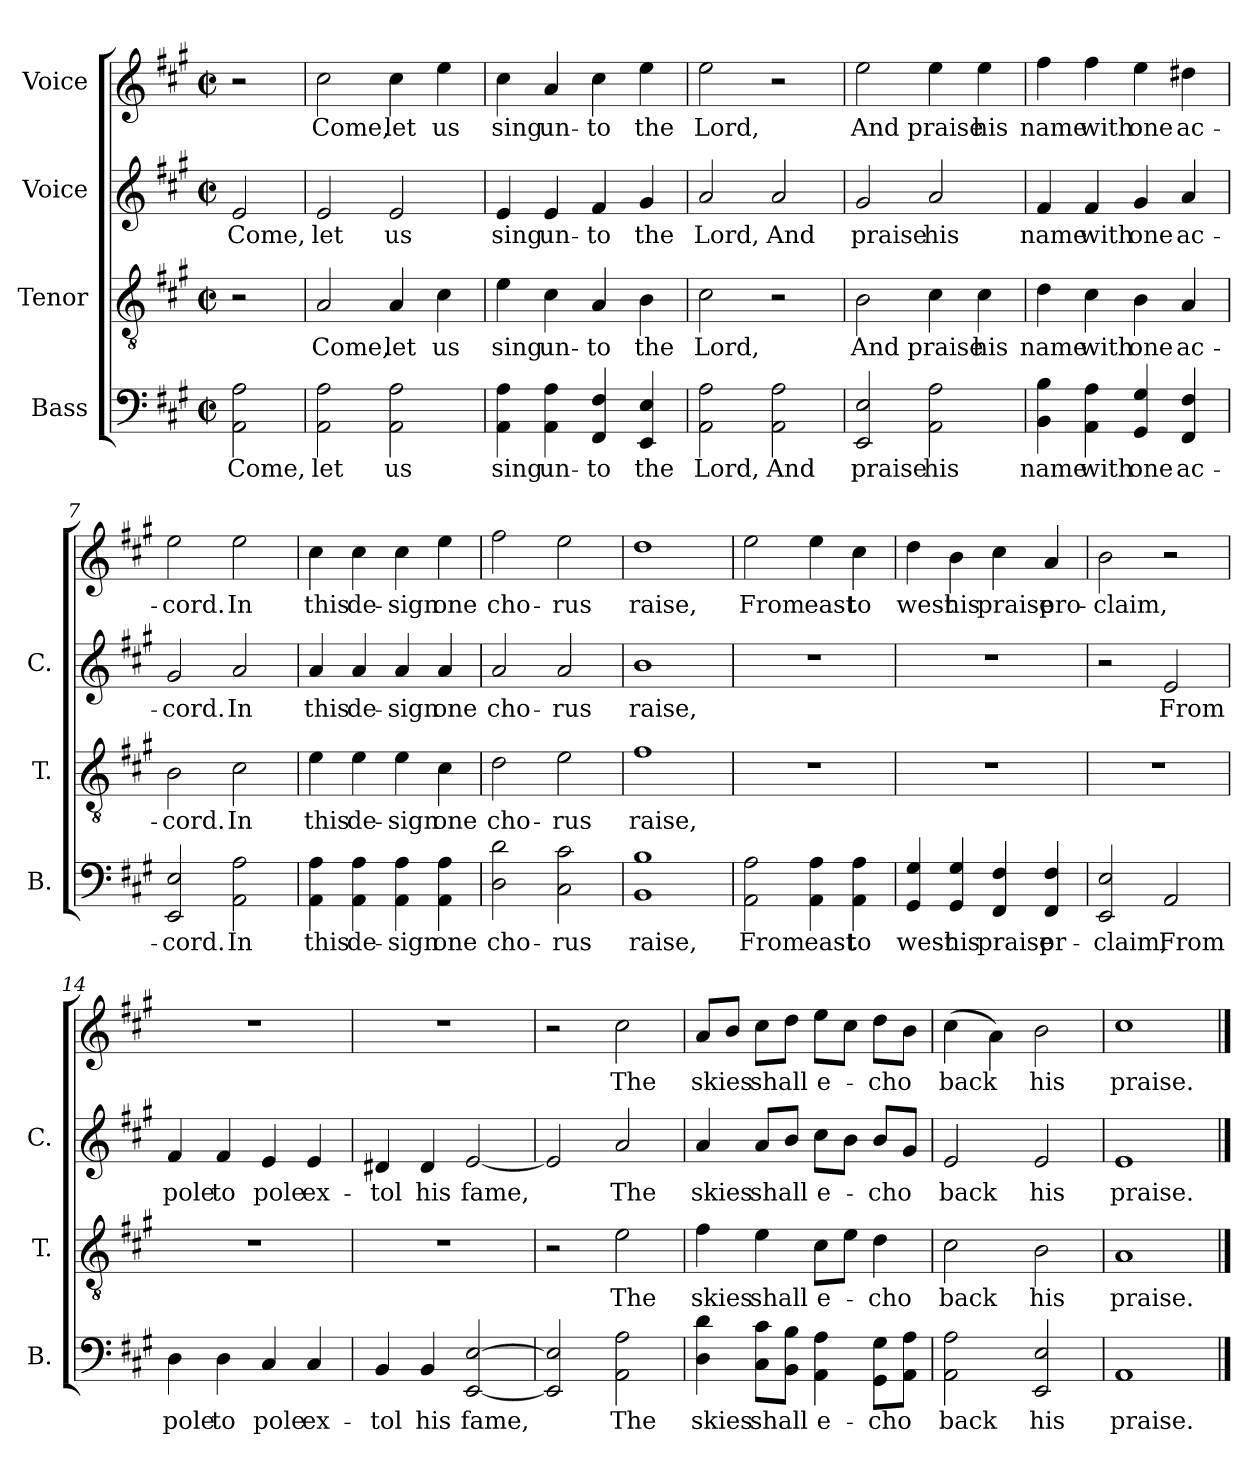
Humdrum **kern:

**kern	**text	**kern	**text	**kern	**text	**kern	**text
*part4	*part4	*part3	*part3	*part2	*part2	*part1	*part1
*staff4	*staff4	*staff3	*staff3	*staff2	*staff2	*staff1	*staff1
*I"Bass	*	*I"Tenor	*	*I"Voice	*	*I"Voice	*
*I'B.	*	*I'T.	*	*I'C.	*	*	*
*clefF4	*	*clefGv2	*	*clefG2	*	*clefG2	*
*k[f#c#g#]	*	*k[f#c#g#]	*	*k[f#c#g#]	*	*k[f#c#g#]	*
*M2/2	*	*M2/2	*	*M2/2	*	*M2/2	*
*met(c|)	*	*met(c|)	*	*met(c|)	*	*met(c|)	*
*MM150	*	*MM150	*	*MM150	*	*MM150	*
=1	=1	=1	=1	=1	=1	=1	=1
!	!LO:LY:b	!	!	!	!LO:LY:b	!	!
2AA\ 2A\	Come,	2r	.	2e/	Come,	2r	.
=2	=2	=2	=2	=2	=2	=2	=2
!	!LO:LY:b	!	!LO:LY:b	!	!LO:LY:b	!	!LO:LY:b
2AA\ 2A\	let	2A/	Come,	2e/	let	2cc#\	Come,
!	!LO:LY:b	!	!LO:LY:b	!	!LO:LY:b	!	!LO:LY:b
2AA\ 2A\	us	4A/	let	2e/	us	4cc#\	let
!	!	!	!LO:LY:b	!	!	!	!LO:LY:b
.	.	4c#\	us	.	.	4ee\	us
=3	=3	=3	=3	=3	=3	=3	=3
!	!LO:LY:b	!	!LO:LY:b	!	!LO:LY:b	!	!LO:LY:b
4AA\ 4A\	sing	4e\	sing	4e/	sing	4cc#\	sing
!	!LO:LY:b	!	!LO:LY:b	!	!LO:LY:b	!	!LO:LY:b
4AA\ 4A\	un-	4c#\	un-	4e/	un-	4a/	un-
!	!LO:LY:b	!	!LO:LY:b	!	!LO:LY:b	!	!LO:LY:b
4FF#/ 4F#/	-to	4A/	-to	4f#/	-to	4cc#\	-to
!	!LO:LY:b	!	!LO:LY:b	!	!LO:LY:b	!	!LO:LY:b
4EE/ 4E/	the	4B\	the	4g#/	the	4ee\	the
=4	=4	=4	=4	=4	=4	=4	=4
!	!LO:LY:b	!	!LO:LY:b	!	!LO:LY:b	!	!LO:LY:b
2AA\ 2A\	Lord,	2c#\	Lord,	2a/	Lord,	2ee\	Lord,
!	!LO:LY:b	!	!	!	!LO:LY:b	!	!
2AA\ 2A\	And	2r	.	2a/	And	2r	.
=5	=5	=5	=5	=5	=5	=5	=5
!	!LO:LY:b	!	!LO:LY:b	!	!LO:LY:b	!	!LO:LY:b
2EE/ 2E/	praise	2B\	And	2g#/	praise	2ee\	And
!	!LO:LY:b	!	!LO:LY:b	!	!LO:LY:b	!	!LO:LY:b
2AA\ 2A\	his	4c#\	praise	2a/	his	4ee\	praise
!	!	!	!LO:LY:b	!	!	!	!LO:LY:b
.	.	4c#\	his	.	.	4ee\	his
=6	=6	=6	=6	=6	=6	=6	=6
!	!LO:LY:b	!	!LO:LY:b	!	!LO:LY:b	!	!LO:LY:b
4BB\ 4B\	name	4d\	name	4f#/	name	4ff#\	name
!	!LO:LY:b	!	!LO:LY:b	!	!LO:LY:b	!	!LO:LY:b
4AA\ 4A\	with	4c#\	with	4f#/	with	4ff#\	with
!	!LO:LY:b	!	!LO:LY:b	!	!LO:LY:b	!	!LO:LY:b
4GG#/ 4G#/	one	4B\	one	4g#/	one	4ee\	one
!	!LO:LY:b	!	!LO:LY:b	!	!LO:LY:b	!	!LO:LY:b
4FF#/ 4F#/	ac-	4A/	ac-	4a/	ac-	4dd#X\	ac-
=7	=7	=7	=7	=7	=7	=7	=7
!	!LO:LY:b	!	!LO:LY:b	!	!LO:LY:b	!	!LO:LY:b
2EE/ 2E/	-cord.	2B\	-cord.	2g#/	-cord.	2ee\	-cord.
!	!LO:LY:b	!	!LO:LY:b	!	!LO:LY:b	!	!LO:LY:b
2AA\ 2A\	In	2c#\	In	2a/	In	2ee\	In
=8	=8	=8	=8	=8	=8	=8	=8
!	!LO:LY:b	!	!LO:LY:b	!	!LO:LY:b	!	!LO:LY:b
4AA\ 4A\	this	4e\	this	4a/	this	4cc#\	this
!	!LO:LY:b	!	!LO:LY:b	!	!LO:LY:b	!	!LO:LY:b
4AA\ 4A\	de-	4e\	de-	4a/	de-	4cc#\	de-
!	!LO:LY:b	!	!LO:LY:b	!	!LO:LY:b	!	!LO:LY:b
4AA\ 4A\	-sign	4e\	-sign	4a/	-sign	4cc#\	-sign
!	!LO:LY:b	!	!LO:LY:b	!	!LO:LY:b	!	!LO:LY:b
4AA\ 4A\	one	4c#\	one	4a/	one	4ee\	one
=9	=9	=9	=9	=9	=9	=9	=9
!	!LO:LY:b	!	!LO:LY:b	!	!LO:LY:b	!	!LO:LY:b
2D\ 2d\	cho-	2d\	cho-	2a/	cho-	2ff#\	cho-
!	!LO:LY:b	!	!LO:LY:b	!	!LO:LY:b	!	!LO:LY:b
2C#\ 2c#\	-rus	2e\	-rus	2a/	-rus	2ee\	-rus
=10	=10	=10	=10	=10	=10	=10	=10
!	!LO:LY:b	!	!LO:LY:b	!	!LO:LY:b	!	!LO:LY:b
1BB 1B	raise,	1f#	raise,	1b	raise,	1dd	raise,
=11	=11	=11	=11	=11	=11	=11	=11
!	!LO:LY:b	!	!	!	!	!	!LO:LY:b
2AA\ 2A\	From	1r	.	1r	.	2ee\	From
!	!LO:LY:b	!	!	!	!	!	!LO:LY:b
4AA\ 4A\	east	.	.	.	.	4ee\	east
!	!LO:LY:b	!	!	!	!	!	!LO:LY:b
4AA\ 4A\	to	.	.	.	.	4cc#\	to
=12	=12	=12	=12	=12	=12	=12	=12
!	!LO:LY:b	!	!	!	!	!	!LO:LY:b
4GG#/ 4G#/	west	1r	.	1r	.	4dd\	west
!	!LO:LY:b	!	!	!	!	!	!LO:LY:b
4GG#/ 4G#/	his	.	.	.	.	4b\	his
!	!LO:LY:b	!	!	!	!	!	!LO:LY:b
4FF#/ 4F#/	praise	.	.	.	.	4cc#\	praise
!	!LO:LY:b	!	!	!	!	!	!LO:LY:b
4FF#/ 4F#/	pr-	.	.	.	.	4a/	pro-
=13	=13	=13	=13	=13	=13	=13	=13
!	!LO:LY:b	!	!	!	!	!	!LO:LY:b
2EE/ 2E/	-claim,	1r	.	2r	.	2b\	-claim,
!	!LO:LY:b	!	!	!	!LO:LY:b	!	!
2AA/	From	.	.	2e/	From	2r	.
=14	=14	=14	=14	=14	=14	=14	=14
!	!LO:LY:b	!	!	!	!LO:LY:b	!	!
4D\	pole	1r	.	4f#/	pole	1r	.
!	!LO:LY:b	!	!	!	!LO:LY:b	!	!
4D\	to	.	.	4f#/	to	.	.
!	!LO:LY:b	!	!	!	!LO:LY:b	!	!
4C#/	pole	.	.	4e/	pole	.	.
!	!LO:LY:b	!	!	!	!LO:LY:b	!	!
4C#/	ex-	.	.	4e/	ex-	.	.
=15	=15	=15	=15	=15	=15	=15	=15
!	!LO:LY:b	!	!	!	!LO:LY:b	!	!
4BB/	-tol	1r	.	4d#X/	-tol	1r	.
!	!LO:LY:b	!	!	!	!LO:LY:b	!	!
4BB/	his	.	.	4d#/	his	.	.
!	!LO:LY:b	!	!	!	!LO:LY:b	!	!
[2EE/ [2E/	fame,	.	.	[2e/	fame,	.	.
=16	=16	=16	=16	=16	=16	=16	=16
2EE/] 2E/]	.	2r	.	2e/]	.	2r	.
!	!LO:LY:b	!	!LO:LY:b	!	!LO:LY:b	!	!LO:LY:b
2AA\ 2A\	The	2e\	The	2a/	The	2cc#\	The
=17	=17	=17	=17	=17	=17	=17	=17
!	!LO:LY:b	!	!LO:LY:b	!	!LO:LY:b	!	!LO:LY:b
4D\ 4d\	skies	4f#\	skies	4a/	skies	8a/L	skies
.	.	.	.	.	.	8b/J	.
!	!LO:LY:b	!	!LO:LY:b	!	!LO:LY:b	!	!LO:LY:b
8C#\ 8c#\L	shall	4e\	shall	8a/L	shall	8cc#\L	shall
8BB\ 8B\J	.	.	.	8b/J	.	8dd\J	.
!	!LO:LY:b	!	!LO:LY:b	!	!LO:LY:b	!	!LO:LY:b
4AA\ 4A\	e-	8c#\L	e-	8cc#\L	e-	8ee\L	e-
.	.	8e\J	.	8b\J	.	8cc#\J	.
!	!LO:LY:b	!	!LO:LY:b	!	!LO:LY:b	!	!LO:LY:b
8GG#\ 8G#\L	-cho	4d\	-cho	8b/L	-cho	8dd\L	-cho
8AA\ 8A\J	.	.	.	8g#/J	.	8b\J	.
=18	=18	=18	=18	=18	=18	=18	=18
!	!LO:LY:b	!	!LO:LY:b	!	!LO:LY:b	!	!LO:LY:b
2AA\ 2A\	back	2c#\	back	2e/	back	(4cc#\	back
.	.	.	.	.	.	4a\)	.
!	!LO:LY:b	!	!LO:LY:b	!	!LO:LY:b	!	!LO:LY:b
2EE/ 2E/	his	2B\	his	2e/	his	2b\	his
=19	=19	=19	=19	=19	=19	=19	=19
!	!LO:LY:b	!	!LO:LY:b	!	!LO:LY:b	!	!LO:LY:b
1AA	praise.	1A	praise.	1e	praise.	1cc#	praise.
==	==	==	==	==	==	==	==
*-	*-	*-	*-	*-	*-	*-	*-
